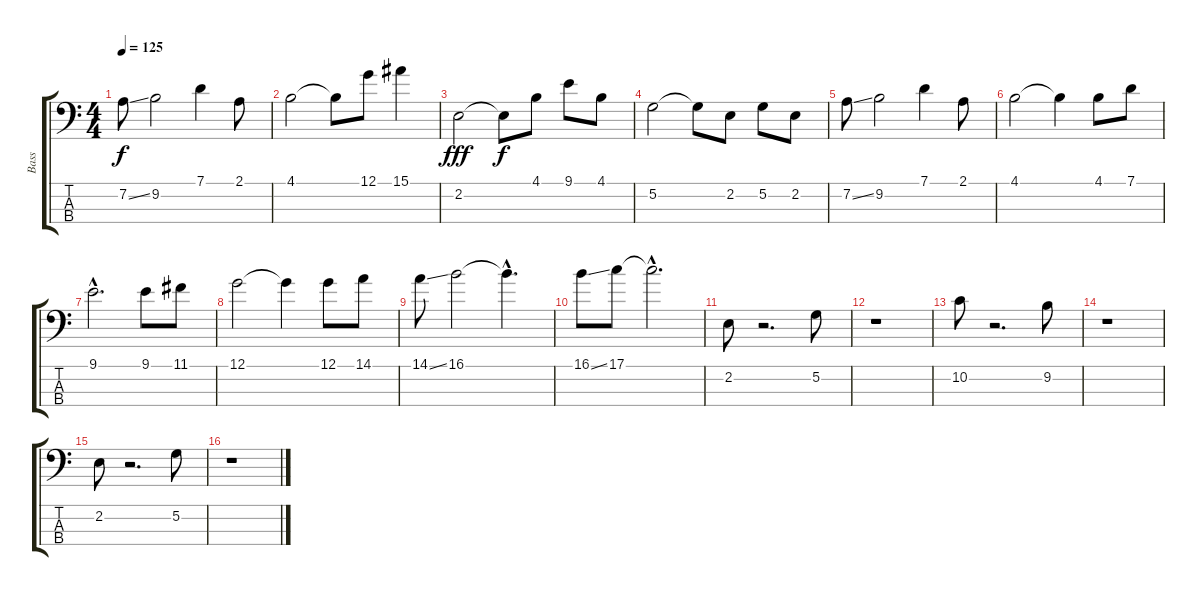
\track ("Bass" "Bass") {instrument electricbassfinger}
\staff {score tabs}
\tuning (G2 D2 A1 E1) {hide}
\ts (4 4)
\tempo 125
\clef f4
\ks c
7.2{ss}.8{dy f} 9.2.2 7.1.4 2.1.8 |
4.1.2 4.1{t}.8 12.1.8 15.1.4 |
2.2.2{dy fff} 2.2{t}.8{dy f} 4.1.8 9.1.8 4.1.8 |
5.2.2 5.2{t}.8 2.2.8 5.2.8 2.2.8 |
7.2{ss}.8 9.2.2 7.1.4 2.1.8 |
4.1.2 4.1{t}.4 4.1.8 7.1.8 |
9.1{hac}.2{d} 9.1.8 11.1.8 |
12.1.2 12.1{t}.4 12.1.8 14.1.8 |
14.1{ss}.8 16.1.2 16.1{hac t}.4{d} |
16.1{ss}.8 17.1.8 17.1{hac t}.2{d} |
2.2.8 r.2{d} 5.2.8 |
r.1 |
10.2.8 r.2{d} 9.2.8 |
r.1 |
2.2.8 r.2{d} 5.2.8 |
r.1
